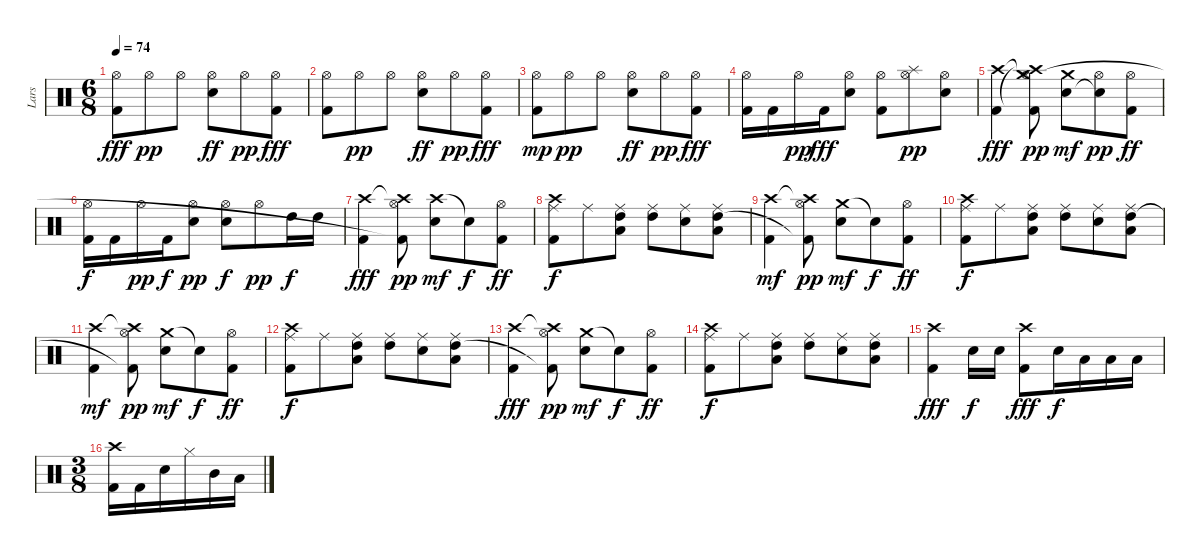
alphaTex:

\track ("Lars" "Lars") {instrument percussion}
\staff {score}
\articulation defaults
\ts (6 8)
\tempo 74
\clef neutral
\ks c
("Hi-Hat (open)" "Kick (hit) 2").8{dy fff} "Hi-Hat (open)".8{dy pp} "Hi-Hat (open)".8 ("Hi-Hat (open)" "Snare (hit) 2").8{dy ff} "Hi-Hat (open)".8{dy pp} ("Hi-Hat (open)" "Kick (hit) 2").8{dy fff} |
("Hi-Hat (open)" "Kick (hit) 2").8 "Hi-Hat (open)".8{dy pp} "Hi-Hat (open)".8 ("Hi-Hat (open)" "Snare (hit) 2").8{dy ff} "Hi-Hat (open)".8{dy pp} ("Hi-Hat (open)" "Kick (hit) 2").8{dy fff} |
("Hi-Hat (open)" "Kick (hit) 2").8{dy mp} "Hi-Hat (open)".8{dy pp} "Hi-Hat (open)".8 ("Hi-Hat (open)" "Snare (hit) 2").8{dy ff} "Hi-Hat (open)".8{dy pp} ("Hi-Hat (open)" "Kick (hit) 2").8{dy fff} |
("Hi-Hat (open)" "Kick (hit) 2").16 "Kick (hit) 2".16 "Hi-Hat (open)".16{dy pp} "Kick (hit) 2".16{dy fff} ("Hi-Hat (open)" "Snare (hit) 2").8 ("Hi-Hat (open)" "Kick (hit) 2").8 ("Hi-Hat (open)" "Splash (hit)").8{dy pp} ("Hi-Hat (open)" "Snare (hit) 2").8 |
("Crash high (hit)" "Kick (hit) 2").4{dy fff} ("Crash medium (hit)"{t} "Crash high (hit)"{t} "Hi-Hat (open)" "Kick (hit) 2").8{dy pp} ("Crash medium (hit)" "Snare (hit) 2").8{dy mf} ("Hi-Hat (open)" "Snare (hit) 2"{t}).8{dy pp} ("Hi-Hat (open)" "Kick (hit) 2").8{dy ff} |
("Kick (hit) 2" "Hi-Hat (open)").16{dy f} "Kick (hit) 2".16 "Hi-Hat (open)".16{dy pp} "Kick (hit) 2".16{dy f} ("Snare (hit) 2" "Hi-Hat (open)").8{dy pp} ("Snare (hit) 2" "Hi-Hat (open)").8{dy f} "Hi-Hat (open)".8{dy pp} "High Tom (hit)".16{dy f} "High Tom (hit)".16 |
("Crash high (hit)" "Kick (hit) 2").4{dy fff} ("Crash high (hit)"{t} "Hi-Hat (open)" "Kick (hit) 2"{t}).8{dy pp} ("Crash high (hit)" "Snare (hit) 2").8{dy mf} "Snare (hit) 2"{t}.8{dy f} ("Hi-Hat (open)" "Kick (hit) 2").8{dy ff} |
("Ride (middle)" "Kick (hit) 2" "Crash high (hit)").8{dy f} "Ride (middle)".8 ("Ride (middle)" "Low Tom (hit)" "High Tom (hit)").8 ("Ride (middle)" "High Tom (hit)").8 ("Ride (middle)" "Snare (hit) 2").8 ("Ride (middle)" "Low Tom (hit)" "High Tom (hit)").8 |
("Crash high (hit)" "Kick (hit) 2").4{dy mf} ("Crash high (hit)"{t} "Hi-Hat (open)" "Kick (hit) 2"{t}).8{dy pp} ("Crash medium (hit)" "Snare (hit) 2").8{dy mf} "Snare (hit) 2"{t}.8{dy f} ("Hi-Hat (open)" "Kick (hit) 2").8{dy ff} |
("Ride (middle)" "Kick (hit) 2" "Crash high (hit)").8{dy f} "Ride (middle)".8 ("Ride (middle)" "Low Tom (hit)" "High Tom (hit)").8 ("Ride (middle)" "High Tom (hit)").8 ("Ride (middle)" "Snare (hit) 2").8 ("Ride (middle)" "Low Tom (hit)" "High Tom (hit)").8 |
("Crash high (hit)" "Kick (hit) 2").4{dy mf} ("Crash high (hit)"{t} "Hi-Hat (open)" "Kick (hit) 2"{t}).8{dy pp} ("Crash medium (hit)" "Snare (hit) 2").8{dy mf} "Snare (hit) 2"{t}.8{dy f} ("Hi-Hat (open)" "Kick (hit) 2").8{dy ff} |
("Ride (middle)" "Kick (hit) 2" "Crash high (hit)").8{dy f} "Ride (middle)".8 ("Ride (middle)" "Low Tom (hit)" "High Tom (hit)").8 ("Ride (middle)" "High Tom (hit)").8 ("Ride (middle)" "Snare (hit) 2").8 ("Ride (middle)" "Low Tom (hit)" "High Tom (hit)").8 |
("Crash high (hit)" "Kick (hit) 2").4{dy fff} ("Crash high (hit)"{t} "Hi-Hat (open)" "Kick (hit) 2"{t}).8{dy pp} ("Crash medium (hit)" "Snare (hit) 2").8{dy mf} "Snare (hit) 2"{t}.8{dy f} ("Hi-Hat (open)" "Kick (hit) 2").8{dy ff} |
("Ride (middle)" "Kick (hit) 2" "Crash high (hit)").8{dy f} "Ride (middle)".8 ("Ride (middle)" "Low Tom (hit)" "High Tom (hit)").8 ("Ride (middle)" "High Tom (hit)").8 ("Ride (middle)" "Snare (hit) 2").8 ("Ride (middle)" "Low Tom (hit)" "High Tom (hit)").8 |
("Crash high (hit)" "Kick (hit) 2").4{dy fff} "Snare (hit) 2".16{dy f} "Snare (hit) 2".16 ("Crash high (hit)" "Kick (hit) 2").8{dy fff} "Snare (hit) 2".16{dy f} "Low Tom (hit)".16 "Low Tom (hit)".16 "Low Tom (hit)".16 |
\ts (3 8)
("Kick (hit) 2" "Crash high (hit)").16 "Kick (hit) 2".16 "Snare (hit) 2".16 "Hi-Hat (closed)".16 "Mid Tom (hit)".16 "Low Tom (hit)".16
